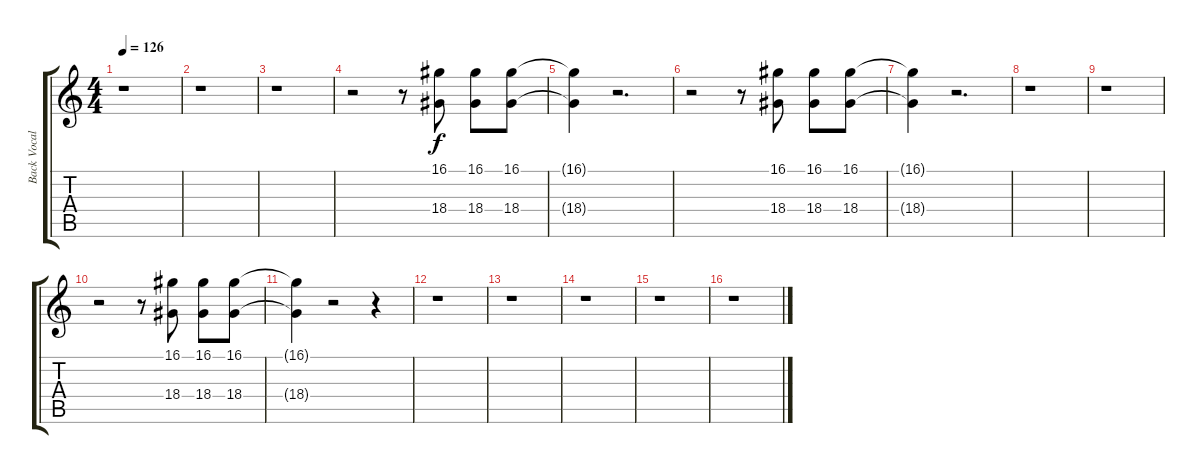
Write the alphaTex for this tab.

\track ("Back Vocals" "Back Vocal") {instrument lead2sawtooth}
\staff {score tabs}
\tuning (E4 B3 G3 D3 A2 E2) {hide}
\ts (4 4)
\tempo 126
\clef g2
\ks c
r.1{dy f} |
r.1 |
r.1 |
r.2 r.8 (16.1 18.4).8 (16.1 18.4).8 (16.1 18.4).8 |
(16.1{t} 18.4{t}).4 r.2{d} |
r.2 r.8 (16.1 18.4).8 (16.1 18.4).8 (16.1 18.4).8 |
(16.1{t} 18.4{t}).4 r.2{d} |
r.1 |
r.1 |
r.2 r.8 (16.1 18.4).8 (16.1 18.4).8 (16.1 18.4).8 |
(16.1{t} 18.4{t}).4 r.2 r.4 |
r.1 |
r.1 |
r.1 |
r.1 |
r.1
